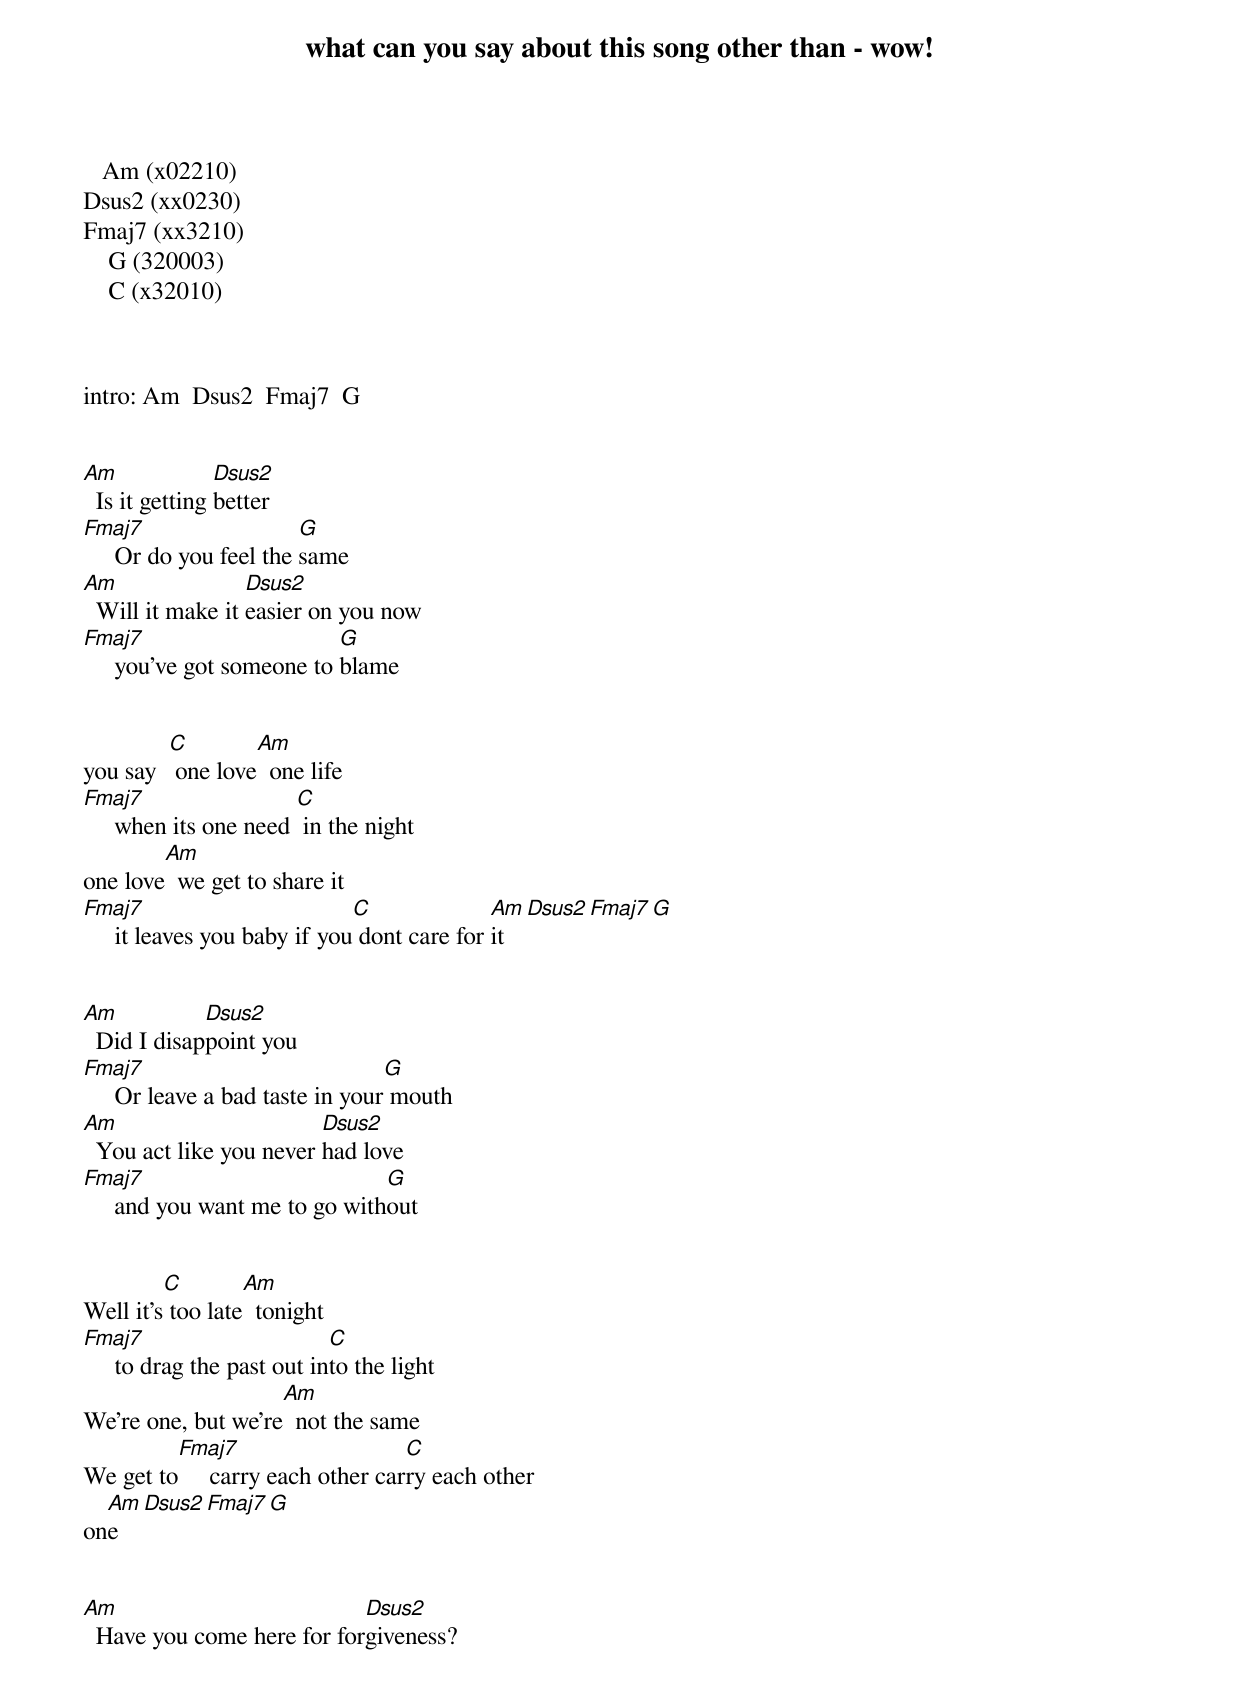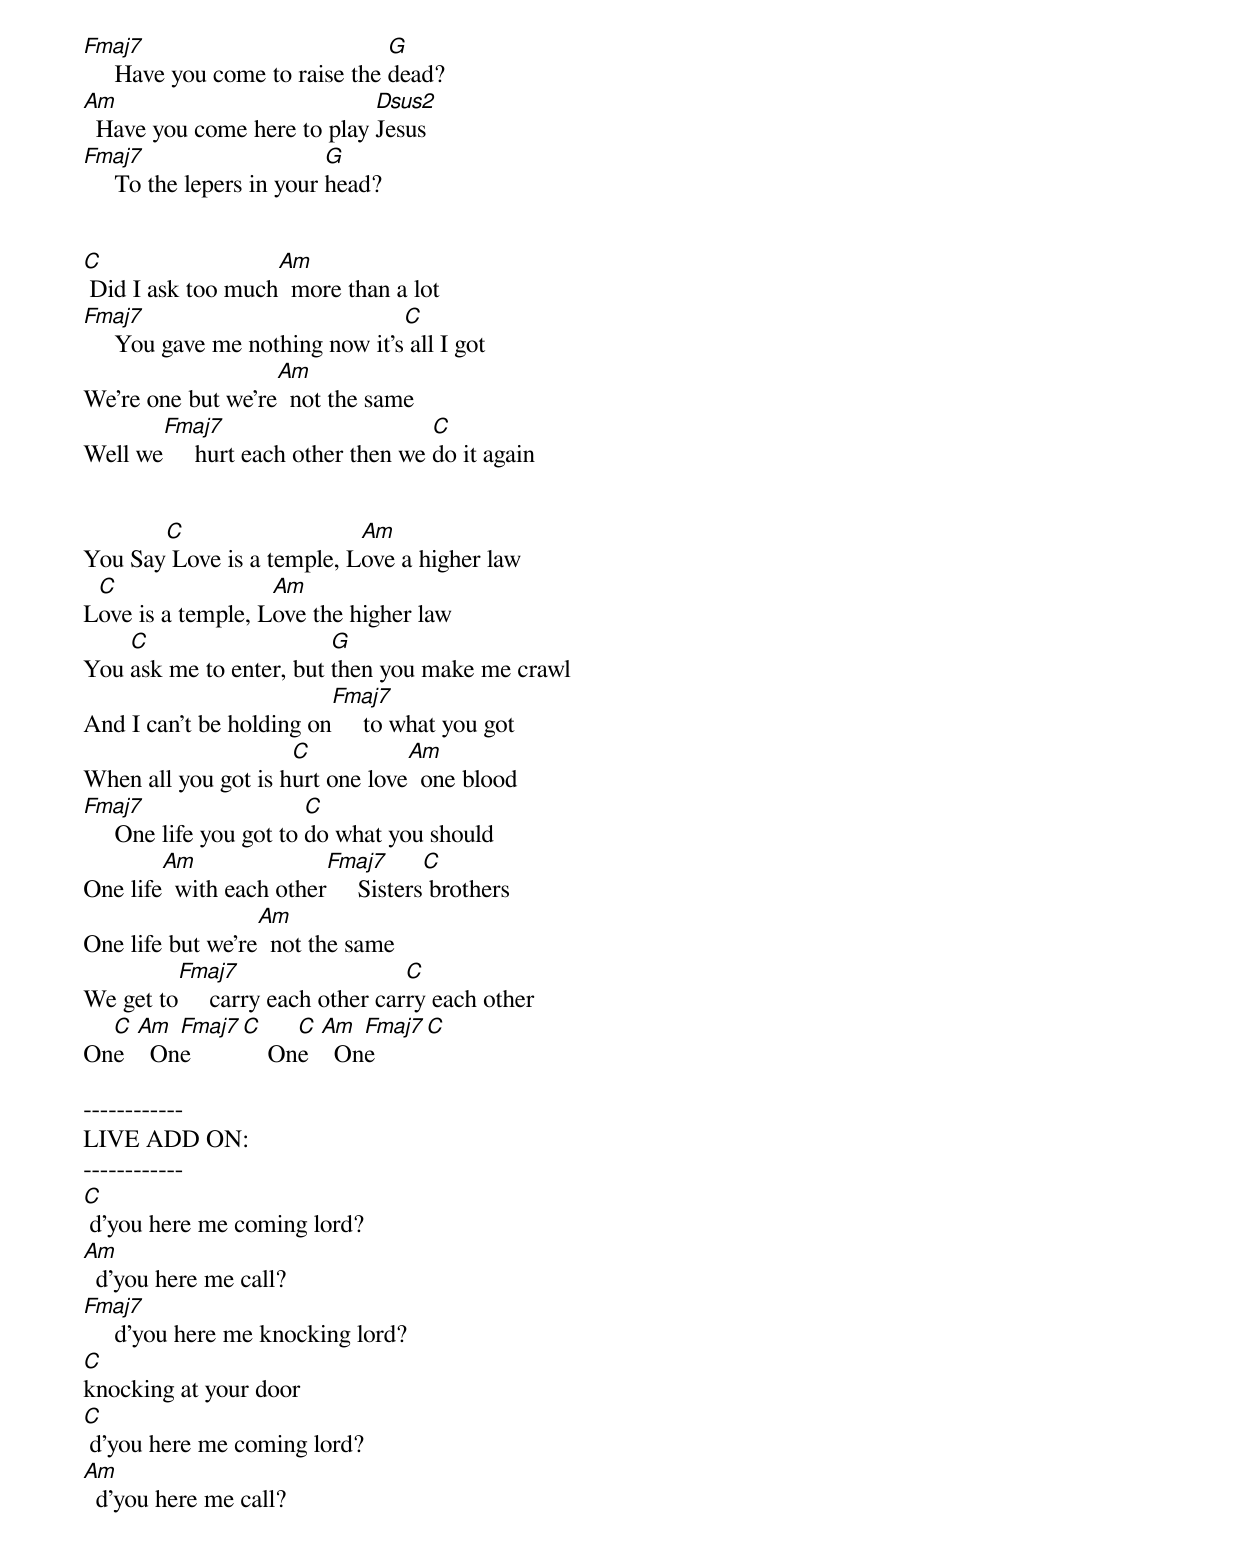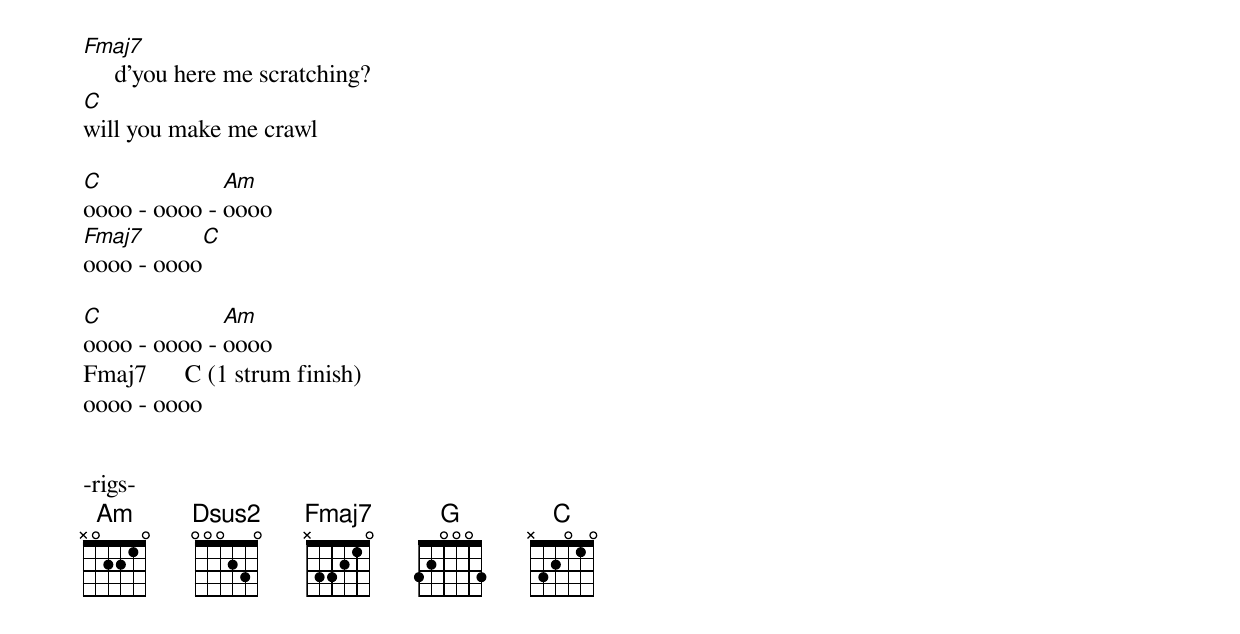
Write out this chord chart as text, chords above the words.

what can you say about this song other than - wow!

   Am (x02210)
Dsus2 (xx0230)
Fmaj7 (xx3210)
    G (320003)
    C (x32010)



intro: Am  Dsus2  Fmaj7  G


Am              Dsus2
  Is it getting better
Fmaj7                   G
     Or do you feel the same
Am                Dsus2
  Will it make it easier on you now
Fmaj7                      G
     you've got someone to blame


         C        Am
you say   one love  one life
Fmaj7                  C
     when its one need  in the night
        Am
one love  we get to share it
Fmaj7                         C              Am  Dsus2 Fmaj7 G
     it leaves you baby if you dont care for it


Am           Dsus2
  Did I disappoint you
Fmaj7                            G
     Or leave a bad taste in your mouth
Am                       Dsus2
  You act like you never had love
Fmaj7                          G
     and you want me to go without


         C        Am
Well it's too late  tonight
Fmaj7                       C
     to drag the past out into the light
                    Am
We're one, but we're  not the same
         Fmaj7                    C
We get to     carry each other carry each other
  Am  Dsus2 Fmaj7 G
one


Am                          Dsus2
  Have you come here for forgiveness?
Fmaj7                           G
     Have you come to raise the dead?
Am                           Dsus2
  Have you come here to play Jesus
Fmaj7                      G
     To the lepers in your head?


C                  Am
 Did I ask too much  more than a lot
Fmaj7                            C
     You gave me nothing now it's all I got
                   Am
We're one but we're  not the same
       Fmaj7                        C
Well we     hurt each other then we do it again


       C                   Am
You Say Love is a temple, Love a higher law
 C                 Am
Love is a temple, Love the higher law
    C                    G
You ask me to enter, but then you make me crawl
		         Fmaj7
And I can't be holding on     to what you got
		     C           Am
When all you got is hurt one love  one blood
Fmaj7                    C
     One life you got to do what you should
        Am               Fmaj7       C
One life  with each other     Sisters brothers
                  Am
One life but we're  not the same
         Fmaj7                    C
We get to     carry each other carry each other
  C  Am  Fmaj7  C     C  Am  Fmaj7  C
One    One          One    One

------------
LIVE ADD ON:
------------
C
 d'you here me coming lord?
Am
  d'you here me call?
Fmaj7
     d'you here me knocking lord?
C
knocking at your door
C
 d'you here me coming lord?
Am
  d'you here me call?
Fmaj7
     d'you here me scratching?
C
will you make me crawl

C             Am
oooo - oooo - oooo
Fmaj7      C
oooo - oooo

C             Am
oooo - oooo - oooo
Fmaj7      C (1 strum finish)
oooo - oooo


-rigs-
